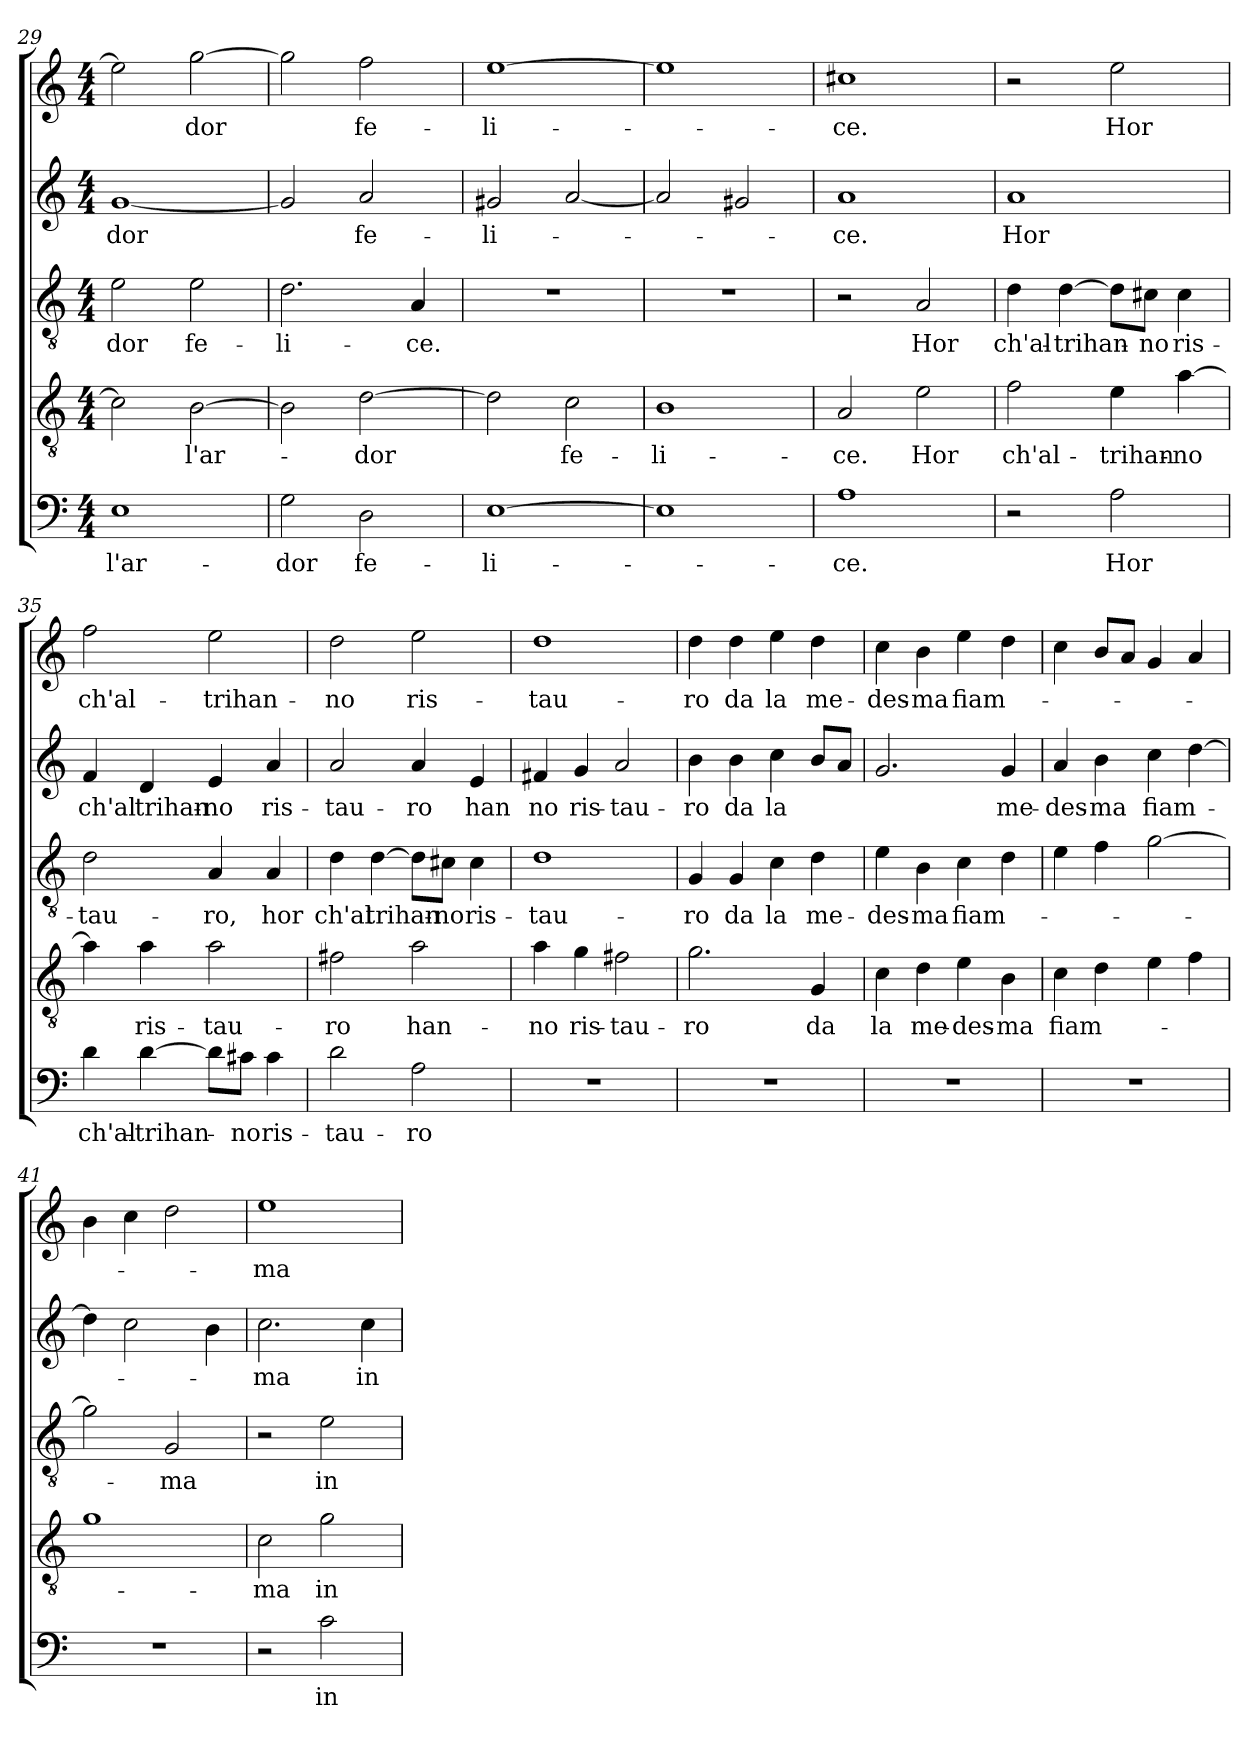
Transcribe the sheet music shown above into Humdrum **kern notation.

**kern	**text	**kern	**text	**kern	**text	**kern	**text	**kern	**text
*part5	*part5	*part4	*part4	*part3	*part3	*part2	*part2	*part1	*part1
*staff5	*staff5	*staff4	*staff4	*staff3	*staff3	*staff2	*staff2	*staff1	*staff1
*clefF4	*	*clefGv2	*	*clefGv2	*	*clefG2	*	*clefG2	*
*k[]	*	*k[]	*	*k[]	*	*k[]	*	*k[]	*
*M4/4	*	*M4/4	*	*M4/4	*	*M4/4	*	*M4/4	*
=29	=29	=29	=29	=29	=29	=29	=29	=29	=29
1E\	l'ar-	2c\]	.	2e\	dor	[1g/	dor	2ee\]	.
.	.	[2B\	l'ar-	2e\	fe-	.	.	[2gg\	dor
=30	=30	=30	=30	=30	=30	=30	=30	=30	=30
2G\	dor	2B\]	.	2.d\	li-	2g/]	.	2gg\]	.
2D\	fe-	[2d\	dor	.	.	2a/	fe-	2ff\	fe-
.	.	.	.	4A/	ce.	.	.	.	.
=31	=31	=31	=31	=31	=31	=31	=31	=31	=31
[1E\	li-	2d\]	.	1r	.	2g#X/	li-	[1ee\	li-
.	.	2c\	fe-	.	.	[2a/	.	.	.
=32	=32	=32	=32	=32	=32	=32	=32	=32	=32
1E\]	.	1B\	li-	1r	.	2a/]	.	1ee\]	.
.	.	.	.	.	.	2g#X/	.	.	.
=33	=33	=33	=33	=33	=33	=33	=33	=33	=33
1A\	ce.	2A/	ce.	2r	.	1a/	ce.	1cc#X\	ce.
.	.	2e\	Hor	2A/	Hor	.	.	.	.
=34	=34	=34	=34	=34	=34	=34	=34	=34	=34
2r	.	2f\	ch'al-	4d\	ch'al-	1a/	Hor	2r	.
.	.	.	.	[4d\	trihan-	.	.	.	.
2A\	Hor	4e\	trihan-	8d\L]	.	.	.	2ee\	Hor
.	.	.	.	8c#X\J	no	.	.	.	.
.	.	[4a\	no	4c#\	ris-	.	.	.	.
=35	=35	=35	=35	=35	=35	=35	=35	=35	=35
4d\	ch'al-	4a\]	.	2d\	tau-	4f/	ch'al	2ff\	ch'al-
[4d\	trihan-	4a\	ris-	.	.	4d/	trihan-	.	.
8d\L]	.	2a\	tau-	4A/	ro,	4e/	no	2ee\	trihan-
8c#X\J	no	.	.	.	.	.	.	.	.
4c#\	ris-	.	.	4A/	hor	4a/	ris-	.	.
=36	=36	=36	=36	=36	=36	=36	=36	=36	=36
2d\	tau-	2f#X\	ro	4d\	ch'al	2a/	tau-	2dd\	no
.	.	.	.	[4d\	trihan-	.	.	.	.
2A\	ro	2a\	han-	8d\L]	.	4a/	ro	2ee\	ris-
.	.	.	.	8c#X\J	no	.	.	.	.
.	.	.	.	4c#\	ris-	4e/	han	.	.
=37	=37	=37	=37	=37	=37	=37	=37	=37	=37
1r	.	4a\	no	1d\	tau-	4f#X/	no	1dd\	tau-
.	.	4g\	ris-	.	.	4g/	ris-	.	.
.	.	2f#X\	tau-	.	.	2a/	tau-	.	.
=38	=38	=38	=38	=38	=38	=38	=38	=38	=38
1r	.	2.g\	ro	4G/	ro	4b\	ro	4dd\	ro
.	.	.	.	4G/	da	4b\	da	4dd\	da
.	.	.	.	4c\	la	4cc\	la	4ee\	la
.	.	4G/	da	4d\	me-	8b/L	.	4dd\	me-
.	.	.	.	.	.	8a/J	.	.	.
=39	=39	=39	=39	=39	=39	=39	=39	=39	=39
1r	.	4c\	la	4e\	des-	2.g/	.	4cc\	des-
.	.	4d\	me-	4B\	ma	.	.	4b\	ma
.	.	4e\	des-	4c\	fiam-	.	.	4ee\	fiam-
.	.	4B\	ma	4d\	.	4g/	me-	4dd\	.
=40	=40	=40	=40	=40	=40	=40	=40	=40	=40
1r	.	4c\	fiam-	4e\	.	4a/	des-	4cc\	.
.	.	4d\	.	4f\	.	4b\	ma	8b/L	.
.	.	.	.	.	.	.	.	8a/J	.
.	.	4e\	.	[2g\	.	4cc\	fiam-	4g/	.
.	.	4f\	.	.	.	[4dd\	.	4a/	.
=41	=41	=41	=41	=41	=41	=41	=41	=41	=41
1r	.	1g\	.	2g\]	.	4dd\]	.	4b\	.
.	.	.	.	.	.	2cc\	.	4cc\	.
.	.	.	.	2G/	ma	.	.	2dd\	.
.	.	.	.	.	.	4b\	.	.	.
=42	=42	=42	=42	=42	=42	=42	=42	=42	=42
2r	.	2c\	ma	2r	.	2.cc\	ma	1ee\	ma
2c\	in	2g\	in	2e\	in	.	.	.	.
.	.	.	.	.	.	4cc\	in	.	.
=	=	=	=	=	=	=	=	=	=
*-	*-	*-	*-	*-	*-	*-	*-	*-	*-
